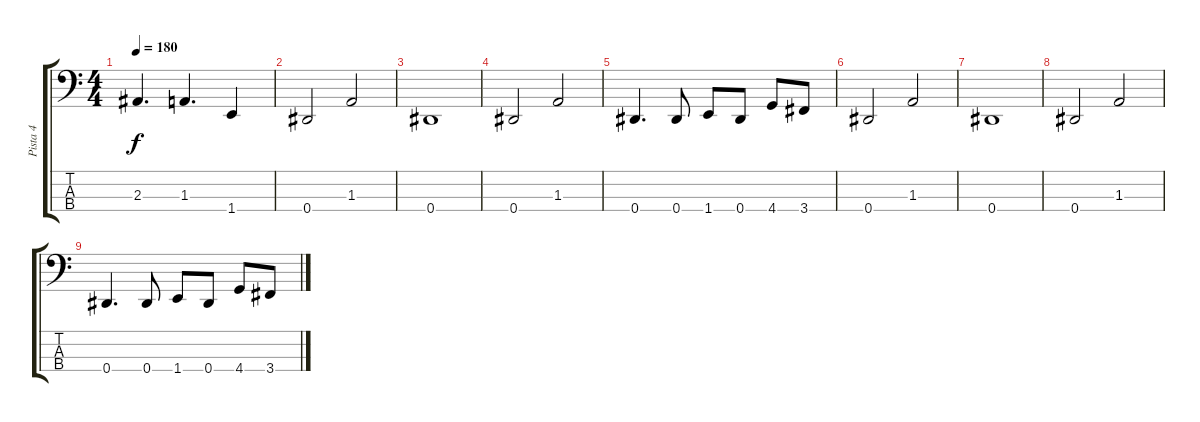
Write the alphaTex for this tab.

\track ("Pista 4" "Pista 4") {instrument electricbassfinger}
\staff {score tabs}
\tuning (Gb2 Db2 Ab1 Eb1) {hide}
\ts (4 4)
\tempo 180
\clef f4
\ks c
2.3.4{d dy f} 1.3.4{d} 1.4.4 |
0.4.2 1.3.2 |
0.4.1 |
0.4.2 1.3.2 |
0.4.4{d} 0.4.8 1.4.8 0.4.8 4.4.8 3.4.8 |
0.4.2 1.3.2 |
0.4.1 |
0.4.2 1.3.2 |
0.4.4{d} 0.4.8 1.4.8 0.4.8 4.4.8 3.4.8
